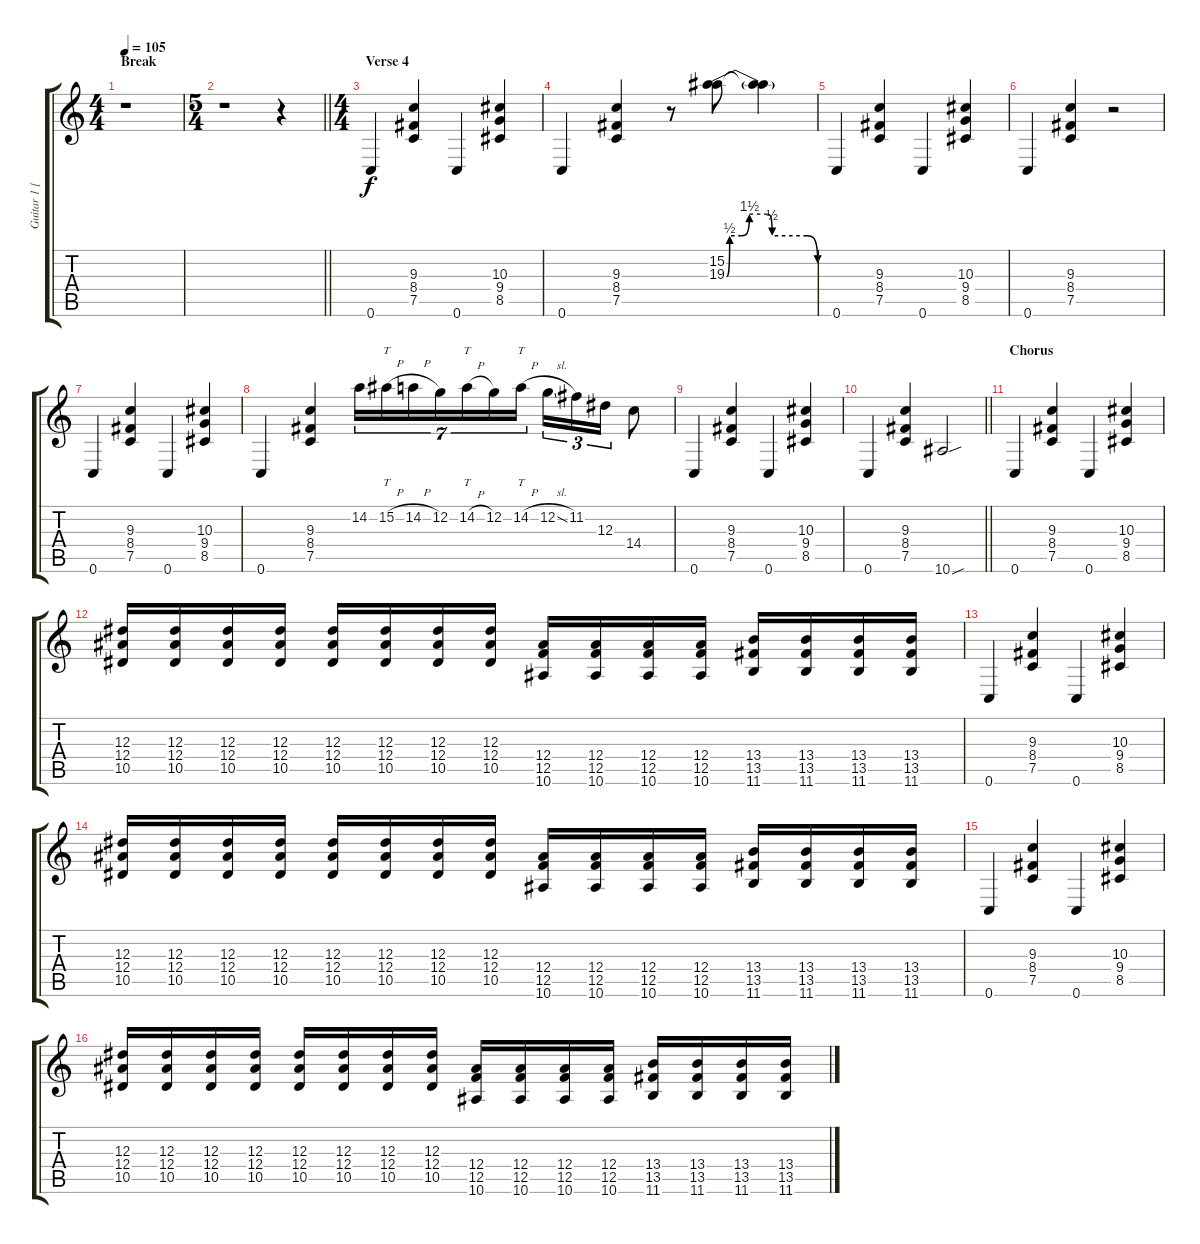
\track ("Guitar 1 [Josh Homme]" "Guitar 1 [") {instrument overdrivenguitar}
\staff {score tabs}
\tuning (C4 G3 Eb3 Bb2 F2 C2) {hide}
\ts (4 4)
\section ("" "Break")
\tempo 105
\clef g2
\ks c
r.1{dy f} |
\ts (5 4)
\barLineRight lightlight
r.1 r.4 |
\ts (4 4)
\section ("" "Verse 4")
0.6.4 (9.3 8.4 7.5).4 0.6.4 (10.3 9.4 8.5).4 |
0.6.4 (9.3 8.4 7.5).4 r.8{volume 15} (15.2 19.3{be (custom 0 0 2 2 10 2 15 6 27 6 30 2 53 2 60 0)}).8 (15.2{t} 19.3{t}).4 |
0.6.4{volume 10} (9.3 8.4 7.5).4 0.6.4 (10.3 9.4 8.5).4 |
0.6.4 (9.3 8.4 7.5).4 r.2 |
0.6.4 (9.3 8.4 7.5).4 0.6.4 (10.3 9.4 8.5).4 |
0.6.4 (9.3 8.4 7.5).4 14.2.16{tu (7 4) volume 15} 15.2{h}.16{tt tu (7 4)} 14.2{h}.16{tu (7 4)} 12.2.16{tu (7 4)} 14.2{h}.16{tt tu (7 4)} 12.2.16{tu (7 4)} 14.2{h}.16{tt tu (7 4)} 12.2{sl}.16{tu (3 2)} 11.2.16{tu (3 2)} 12.3.16{tu (3 2)} 14.4.8 |
0.6.4{volume 10} (9.3 8.4 7.5).4 0.6.4 (10.3 9.4 8.5).4 |
\barLineRight lightlight
0.6.4 (9.3 8.4 7.5).4 10.6{sou}.2 |
\section ("" "Chorus")
0.6.4 (9.3 8.4 7.5).4 0.6.4 (10.3 9.4 8.5).4 |
(12.3 12.4 10.5).16 (12.3 12.4 10.5).16 (12.3 12.4 10.5).16 (12.3 12.4 10.5).16 (12.3 12.4 10.5).16 (12.3 12.4 10.5).16 (12.3 12.4 10.5).16 (12.3 12.4 10.5).16 (12.4 12.5 10.6).16 (12.4 12.5 10.6).16 (12.4 12.5 10.6).16 (12.4 12.5 10.6).16 (13.4 13.5 11.6).16 (13.4 13.5 11.6).16 (13.4 13.5 11.6).16 (13.4 13.5 11.6).16 |
0.6.4 (9.3 8.4 7.5).4 0.6.4 (10.3 9.4 8.5).4 |
(12.3 12.4 10.5).16 (12.3 12.4 10.5).16 (12.3 12.4 10.5).16 (12.3 12.4 10.5).16 (12.3 12.4 10.5).16 (12.3 12.4 10.5).16 (12.3 12.4 10.5).16 (12.3 12.4 10.5).16 (12.4 12.5 10.6).16 (12.4 12.5 10.6).16 (12.4 12.5 10.6).16 (12.4 12.5 10.6).16 (13.4 13.5 11.6).16 (13.4 13.5 11.6).16 (13.4 13.5 11.6).16 (13.4 13.5 11.6).16 |
0.6.4 (9.3 8.4 7.5).4 0.6.4 (10.3 9.4 8.5).4 |
(12.3 12.4 10.5).16 (12.3 12.4 10.5).16 (12.3 12.4 10.5).16 (12.3 12.4 10.5).16 (12.3 12.4 10.5).16 (12.3 12.4 10.5).16 (12.3 12.4 10.5).16 (12.3 12.4 10.5).16 (12.4 12.5 10.6).16 (12.4 12.5 10.6).16 (12.4 12.5 10.6).16 (12.4 12.5 10.6).16 (13.4 13.5 11.6).16 (13.4 13.5 11.6).16 (13.4 13.5 11.6).16 (13.4 13.5 11.6).16
